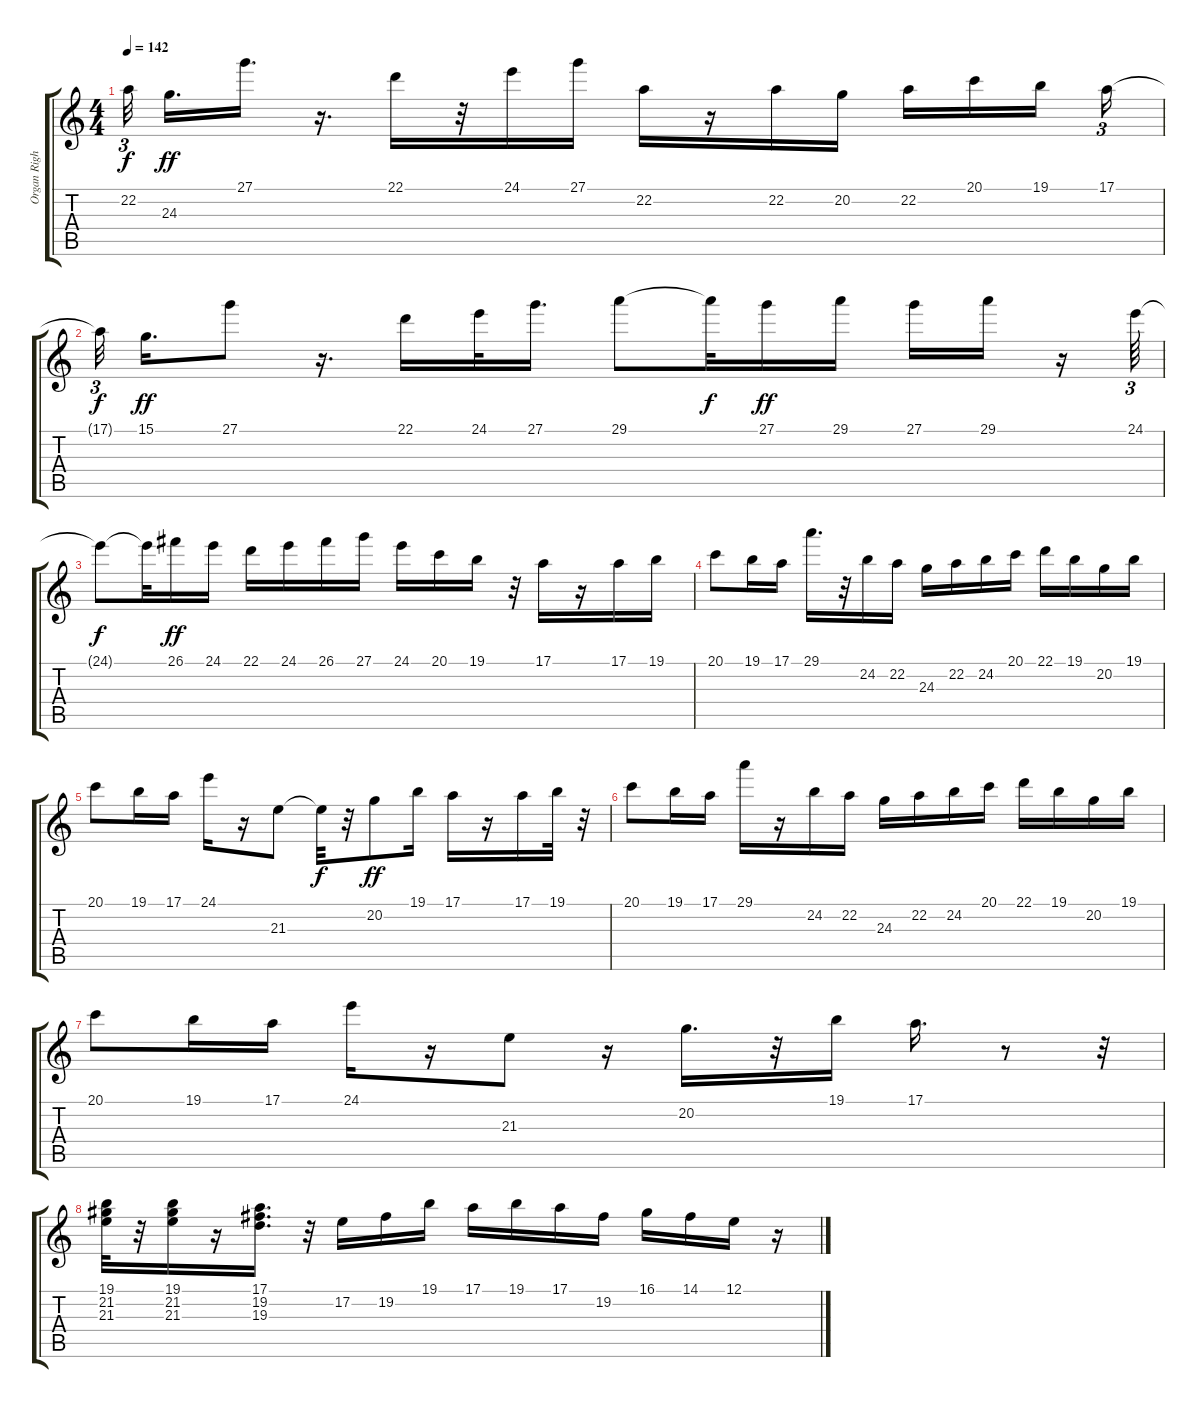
\track ("Organ Right" "Organ Righ") {instrument percussiveorgan}
\staff {score tabs}
\tuning (E4 B3 G3 D3 A2 E2) {hide}
\ts (4 4)
\tempo 142
\clef g2
\ks c
22.2{t}.32{tu (3 2) dy f} 24.3.16{d dy ff} 27.1.16{d} r.16{d} 22.1.16 r.32 24.1.16 27.1.16 22.2.16 r.16 22.2.16 20.2.16 22.2.16 20.1.16 19.1.16 17.1.16{tu (3 2)} |
17.1{t}.32{tu (3 2) dy f} 15.1.16{d dy ff} 27.1.8 r.16{d} 22.1.16 24.1.32 27.1.16{d} 29.1.8 29.1{t}.32{dy f} 27.1.16{dy ff} 29.1.16 27.1.16 29.1.16 r.16 24.1.64{tu (3 2)} |
24.1{t}.8{dy f} 24.1{t}.32 26.1.16{dy ff} 24.1.16 22.1.16 24.1.16 26.1.16 27.1.16 24.1.16 20.1.16 19.1.16 r.32 17.1.16 r.16 17.1.16 19.1.16 |
20.1.8 19.1.16 17.1.16 29.1.16{d} r.32 24.2.16 22.2.16 24.3.16 22.2.16 24.2.16 20.1.16 22.1.16 19.1.16 20.2.16 19.1.16 |
20.1.8 19.1.16 17.1.16 24.1.16 r.16 21.3.8 21.3{t}.32{dy f} r.32 20.2.8{dy ff} 19.1.16 17.1.16 r.16 17.1.16 19.1.32 r.32 |
20.1.8 19.1.16 17.1.16 29.1.16 r.16 24.2.16 22.2.16 24.3.16 22.2.16 24.2.16 20.1.16 22.1.16 19.1.16 20.2.16 19.1.16 |
20.1.8 19.1.16 17.1.16 24.1.16 r.16 21.3.8 r.16 20.2.16{d} r.32 19.1.16 17.1.16{d} r.8 r.32 |
(19.1 21.2 21.3).32 r.32 (19.1 21.2 21.3).16 r.16 (17.1 19.2 19.3).16{d} r.32 17.2.16 19.2.16 19.1.16 17.1.16 19.1.16 17.1.16 19.2.16 16.1.16 14.1.16 12.1.16 r.16
